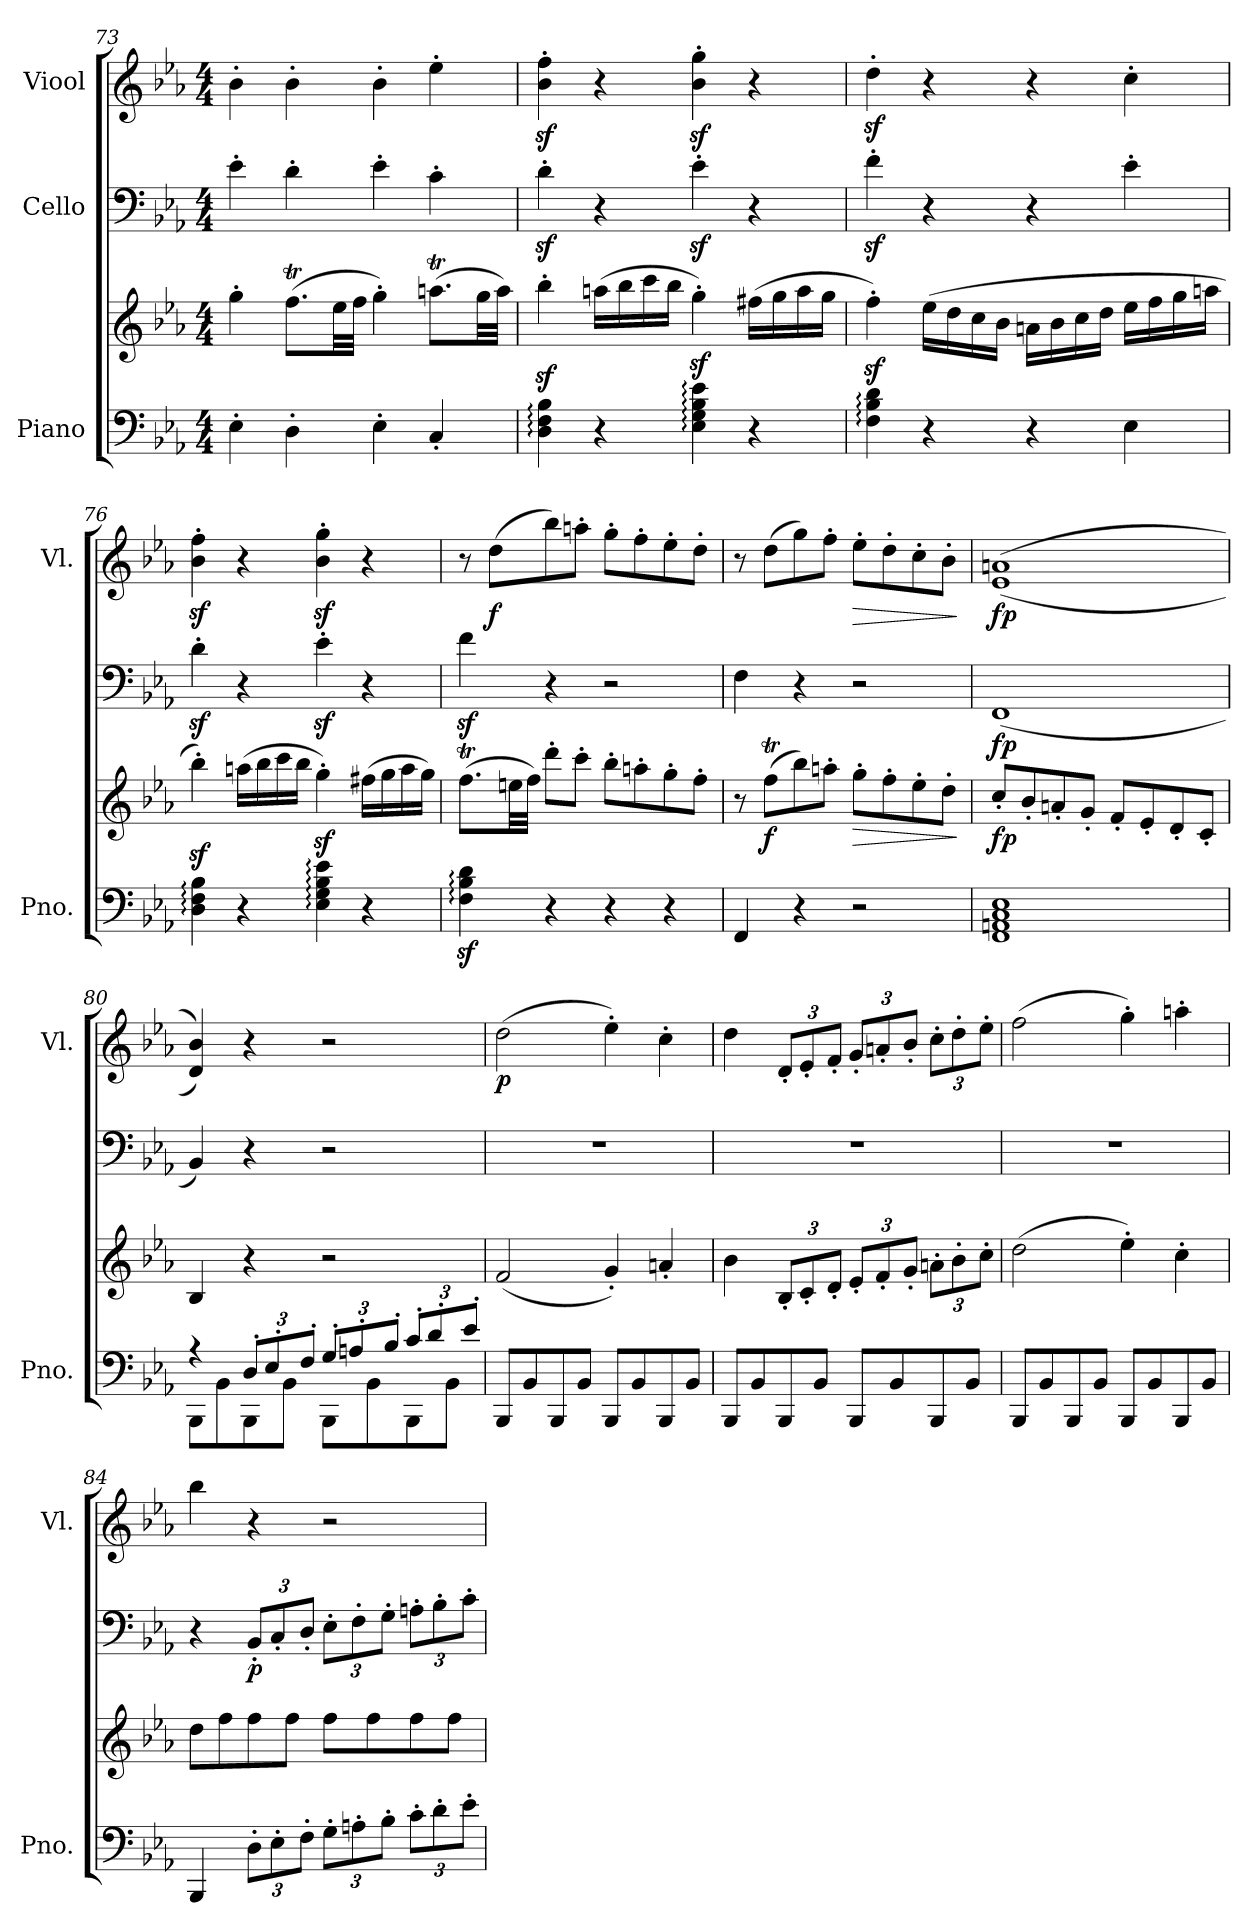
**kern	**kern	**dynam	**kern	**dynam	**kern	**dynam
*part3	*part3	*part3	*part2	*part2	*part1	*part1
*staff4	*staff3	*staff3/4	*staff2	*staff2	*staff1	*staff1
*I"Piano	*	*	*I"Cello	*	*I"Viool	*
*I'Pno.	*	*	*	*	*I'Vl.	*
*clefF4	*clefG2	*	*clefF4	*	*clefG2	*
*k[b-e-a-]	*k[b-e-a-]	*	*k[b-e-a-]	*	*k[b-e-a-]	*
*M4/4	*M4/4	*	*M4/4	*	*M4/4	*
=73	=73	=73	=73	=73	=73	=73
4E-'\	4gg'\	.	4e-'\	.	4b-'\	.
4D'\	(>8.ffT\L	.	4d'\	.	4b-'\	.
.	32ee-\LL	.	.	.	.	.
.	32ff\JJJ	.	.	.	.	.
4E-'\	4gg'\)	.	4e-'\	.	4b-'\	.
4C'/	(>8.aant\L	.	4c'\	.	4ee-'\	.
.	32gg\LL	.	.	.	.	.
.	32aa\JJJ)	.	.	.	.	.
=74	=74	=74	=74	=74	=74	=74
4D\: 4F\: 4B-\:	4bb-z<'\	.	4dz<'\	.	4b-\z<' 4ff\z<'	.
4r	(>16aan\LL	.	4r	.	4r	.
.	16bb-\	.	.	.	.	.
.	16ccc\	.	.	.	.	.
.	16bb-\JJ	.	.	.	.	.
4E-\: 4G\: 4B-\: 4e-\:	4ggz<'\)	.	4e-z<'\	.	4b-\z<' 4gg\z<'	.
4r	(>16ff#X\LL	.	4r	.	4r	.
.	16gg\	.	.	.	.	.
.	16aa\	.	.	.	.	.
.	16gg\JJ	.	.	.	.	.
!!LO:LB:g=z
=75	=75	=75	=75	=75	=75	=75
4F\: 4B-\: 4d\:	4ffz<'\)	.	4fz<'\	.	4ddz<'\	.
4r	(>16ee-\LL	.	4r	.	4r	.
.	16dd\	.	.	.	.	.
.	16cc\	.	.	.	.	.
.	16b-\JJ	.	.	.	.	.
4r	16an\LL	.	4r	.	4r	.
.	16b-\	.	.	.	.	.
.	16cc\	.	.	.	.	.
.	16dd\JJ	.	.	.	.	.
4E-\	16ee-\LL	.	4e-'\	.	4cc'\	.
.	16ff\	.	.	.	.	.
.	16gg\	.	.	.	.	.
.	16aan\JJ	.	.	.	.	.
=76	=76	=76	=76	=76	=76	=76
4D\: 4F\: 4B-\:	4bb-z<'\)	.	4dz<'\	.	4b-\z<' 4ff\z<'	.
4r	(>16aan\LL	.	4r	.	4r	.
.	16bb-\	.	.	.	.	.
.	16ccc\	.	.	.	.	.
.	16bb-\JJ	.	.	.	.	.
4E-\: 4G\: 4B-\: 4e-\:	4ggz<'\)	.	4e-z<'\	.	4b-\z<' 4gg\z<'	.
4r	(>16ff#X\LL	.	4r	.	4r	.
.	16gg\	.	.	.	.	.
.	16aa\	.	.	.	.	.
.	16gg\JJ)	.	.	.	.	.
=77	=77	=77	=77	=77	=77	=77
4F\z<: 4B-\z<: 4d\z<:	(>8.ffT\L	.	4fz<\	.	8r	.
!	!	!	!	!	!	!LO:DY:b
.	.	.	.	.	(>8dd\L	f
.	32een\LL	.	.	.	.	.
.	32ff\JJJ)	.	.	.	.	.
4r	8ddd'\L	.	4r	.	8bb-\)	.
.	8ccc'\J	.	.	.	8aan'\J	.
4r	8bb-'\L	.	2r	.	8gg'\L	.
.	8aan'\	.	.	.	8ff'\	.
4r	8gg'\	.	.	.	8ee-'\	.
.	8ff'\J	.	.	.	8dd'\J	.
!!LO:PB:g=z
=78	=78	=78	=78	=78	=78	=78
4FF/	8r	.	4F\	.	8r	.
!	!	!LO:DY:b	!	!	!	!
.	(>8ffT\L	f	.	.	(>8dd\L	.
4r	8bb-\)	.	4r	.	8gg\)	.
.	8aan'\J	.	.	.	8ff'\J	.
!	!	!LO:HP:b	!	!	!	!LO:HP:b
2r	8gg'\L	>	2r	.	8ee-'\L	>
.	8ff'\	.	.	.	8dd'\	.
.	8ee-'\	.	.	.	8cc'\	.
.	8dd'\J	.	.	.	8b-'\J	.
.	.	]	.	.	.	]
=79	=79	=79	=79	=79	=79	=79
!	!	!LO:DY:b	!	!LO:DY:b	!	!LO:DY:b
1FF 1AAn 1C 1E-	8cc'/L	fp	(<1FF	fp	(<(<1e- 1an	fp
.	8b-'/	.	.	.	.	.
.	8an'/	.	.	.	.	.
.	8g'/J	.	.	.	.	.
.	8f'/L	.	.	.	.	.
.	8e-'/	.	.	.	.	.
.	8d'/	.	.	.	.	.
.	8c'/J	.	.	.	.	.
=80	=80	=80	=80	=80	=80	=80
*^	*	*	*	*	*	*
4r	8BBB-\L	4B-/	.	4BB-/)	.	4d/ 4b-/))	.
.	8BB-\	.	.	.	.	.	.
*Xbrackettup	*	*	*	*	*	*	*
12D'/L	8BBB-\	4r	.	4r	.	4r	.
12E-'/	.	.	.	.	.	.	.
.	8BB-\J	.	.	.	.	.	.
12F'/J	.	.	.	.	.	.	.
12G'/L	8BBB-\L	2r	.	2r	.	2r	.
12An'/	.	.	.	.	.	.	.
.	8BB-\	.	.	.	.	.	.
12B-'/J	.	.	.	.	.	.	.
12c'/L	8BBB-\	.	.	.	.	.	.
12d'/	.	.	.	.	.	.	.
.	8BB-\J	.	.	.	.	.	.
12e-'/J	.	.	.	.	.	.	.
*v	*v	*	*	*	*	*	*
=81	=81	=81	=81	=81	=81	=81
!	!	!	!	!	!	!LO:DY:b
8BBB-/L	(<2f/	.	1r	.	(>2dd\	p
8BB-/	.	.	.	.	.	.
8BBB-/	.	.	.	.	.	.
8BB-/J	.	.	.	.	.	.
8BBB-/L	4g'/)	.	.	.	4ee-'\)	.
8BB-/	.	.	.	.	.	.
8BBB-/	4an'/	.	.	.	4cc'\	.
8BB-/J	.	.	.	.	.	.
!!LO:LB:g=z
=82	=82	=82	=82	=82	=82	=82
8BBB-/L	4b-\	.	1r	.	4dd\	.
8BB-/	.	.	.	.	.	.
*	*Xbrackettup	*	*	*	*Xbrackettup	*
8BBB-/	12B-'/L	.	.	.	12d'/L	.
.	12c'/	.	.	.	12e-'/	.
8BB-/J	.	.	.	.	.	.
.	12d'/J	.	.	.	12f'/J	.
8BBB-/L	12e-'/L	.	.	.	12g'/L	.
.	12f'/	.	.	.	12an'/	.
8BB-/	.	.	.	.	.	.
.	12g'/J	.	.	.	12b-'/J	.
8BBB-/	12an'\L	.	.	.	12cc'\L	.
.	12b-'\	.	.	.	12dd'\	.
8BB-/J	.	.	.	.	.	.
.	12cc'\J	.	.	.	12ee-'\J	.
=83	=83	=83	=83	=83	=83	=83
8BBB-/L	(>2dd\	.	1r	.	(>2ff\	.
8BB-/	.	.	.	.	.	.
8BBB-/	.	.	.	.	.	.
8BB-/J	.	.	.	.	.	.
8BBB-/L	4ee-'\)	.	.	.	4gg'\)	.
8BB-/	.	.	.	.	.	.
8BBB-/	4cc'\	.	.	.	4aan'\	.
8BB-/J	.	.	.	.	.	.
=84	=84	=84	=84	=84	=84	=84
4BBB-/	8dd\L	.	4r	.	4bb-\	.
.	8ff\	.	.	.	.	.
*	*	*	*Xbrackettup	*	*	*
!	!	!	!	!LO:DY:b	!	!
12D'\L	8ff\	.	12BB-'/L	p	4r	.
12E-'\	.	.	12C'/	.	.	.
.	8ff\J	.	.	.	.	.
12F'\J	.	.	12D'/J	.	.	.
12G'\L	8ff\L	.	12E-'\L	.	2r	.
12An'\	.	.	12F'\	.	.	.
.	8ff\	.	.	.	.	.
12B-'\J	.	.	12G'\J	.	.	.
12c'\L	8ff\	.	12An'\L	.	.	.
12d'\	.	.	12B-'\	.	.	.
.	8ff\J	.	.	.	.	.
12e-'\J	.	.	12c'\J	.	.	.
=	=	=	=	=	=	=
*-	*-	*-	*-	*-	*-	*-
